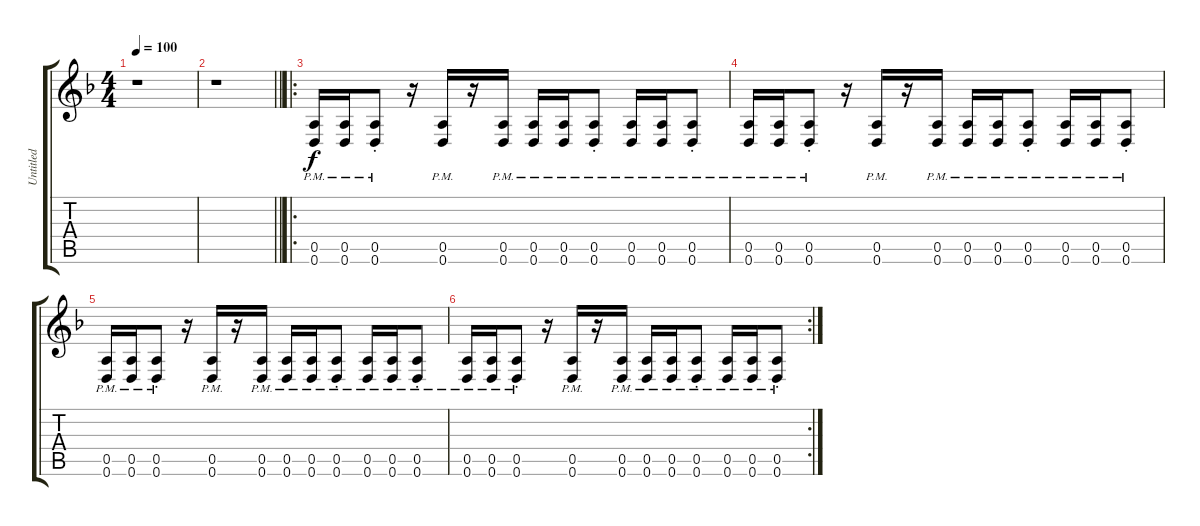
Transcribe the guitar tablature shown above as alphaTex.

\track ("Untitled" "Untitled") {instrument overdrivenguitar}
\staff {score tabs}
\tuning (E4 B3 G3 D3 A2 D2) {hide}
\ts (4 4)
\tempo 100
\clef g2
\ks f
r.1{dy f} |
\barLineRight lightlight
r.1 |
\ro
(0.5{pm} 0.6{pm}).16 (0.5{pm} 0.6{pm}).16 (0.5{pm st} 0.6{pm st}).8 r.16 (0.5{pm} 0.6{pm}).16 r.16 (0.5{pm} 0.6{pm}).16 (0.5{pm} 0.6{pm}).16 (0.5{pm} 0.6{pm}).16 (0.5{pm st} 0.6{pm st}).8 (0.5{pm} 0.6{pm}).16 (0.5{pm} 0.6{pm}).16 (0.5{pm st} 0.6{pm st}).8 |
(0.5{pm} 0.6{pm}).16 (0.5{pm} 0.6{pm}).16 (0.5{pm st} 0.6{pm st}).8 r.16 (0.5{pm} 0.6{pm}).16 r.16 (0.5{pm} 0.6{pm}).16 (0.5{pm} 0.6{pm}).16 (0.5{pm} 0.6{pm}).16 (0.5{pm st} 0.6{pm st}).8 (0.5{pm} 0.6{pm}).16 (0.5{pm} 0.6{pm}).16 (0.5{pm st} 0.6{pm st}).8 |
(0.5{pm} 0.6{pm}).16 (0.5{pm} 0.6{pm}).16 (0.5{pm st} 0.6{pm st}).8 r.16 (0.5{pm} 0.6{pm}).16 r.16 (0.5{pm} 0.6{pm}).16 (0.5{pm} 0.6{pm}).16 (0.5{pm} 0.6{pm}).16 (0.5{pm st} 0.6{pm st}).8 (0.5{pm} 0.6{pm}).16 (0.5{pm} 0.6{pm}).16 (0.5{pm st} 0.6{pm st}).8 |
\rc 2
(0.5{pm} 0.6{pm}).16 (0.5{pm} 0.6{pm}).16 (0.5{pm st} 0.6{pm st}).8 r.16 (0.5{pm} 0.6{pm}).16 r.16 (0.5{pm} 0.6{pm}).16 (0.5{pm} 0.6{pm}).16 (0.5{pm} 0.6{pm}).16 (0.5{pm st} 0.6{pm st}).8 (0.5{pm} 0.6{pm}).16 (0.5{pm} 0.6{pm}).16 (0.5{pm st} 0.6{pm st}).8
